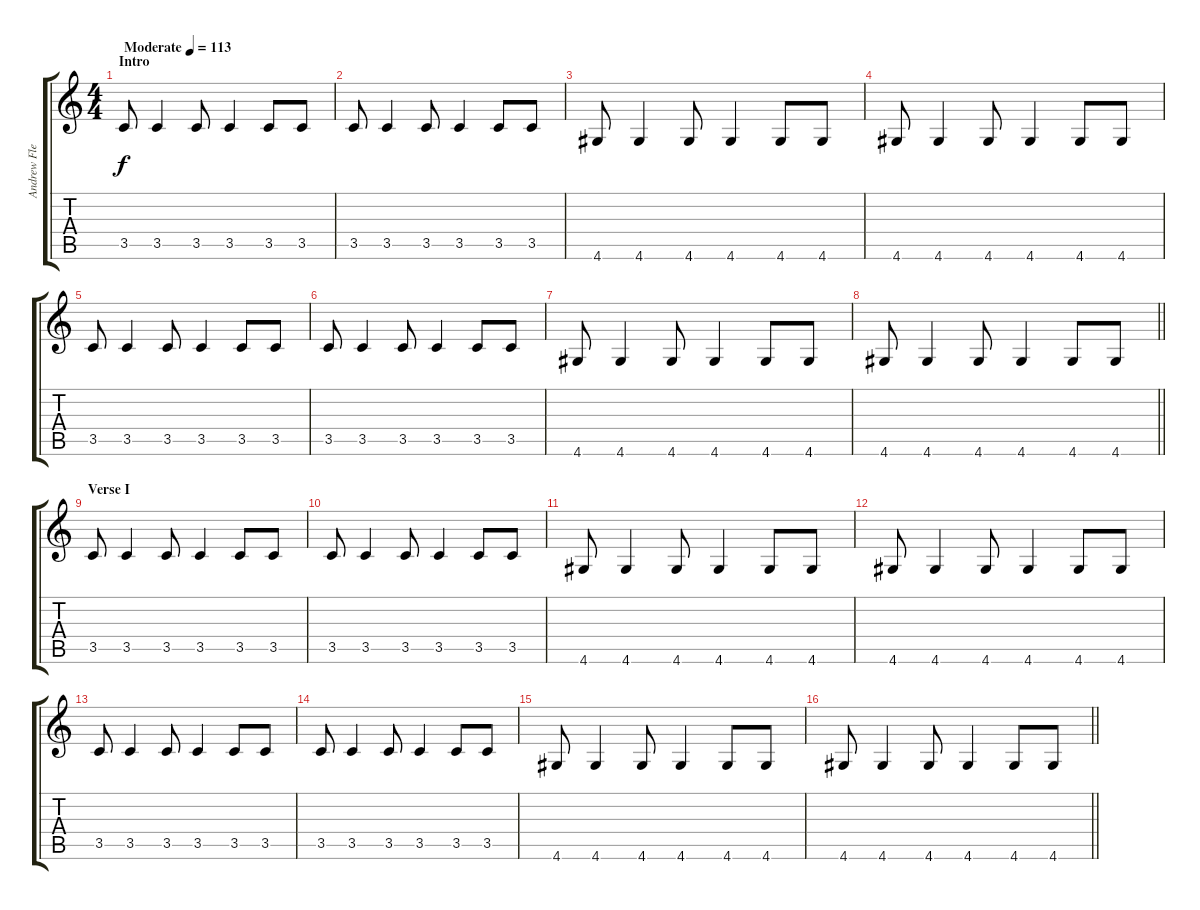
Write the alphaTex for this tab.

\track ("Andrew Fletcher - Synth Bass" "Andrew Fle") {instrument synthbass2}
\staff {score tabs}
\tuning (E4 B3 G3 D3 A2 E2) {hide}
\ts (4 4)
\section ("" "Intro")
\tempo (113 "Moderate")
\clef g2
\ks c
3.5.8{dy f instrument synthbass2} 3.5.4 3.5.8 3.5.4 3.5.8 3.5.8 |
3.5.8 3.5.4 3.5.8 3.5.4 3.5.8 3.5.8 |
4.6.8 4.6.4 4.6.8 4.6.4 4.6.8 4.6.8 |
4.6.8 4.6.4 4.6.8 4.6.4 4.6.8 4.6.8 |
3.5.8 3.5.4 3.5.8 3.5.4 3.5.8 3.5.8 |
3.5.8 3.5.4 3.5.8 3.5.4 3.5.8 3.5.8 |
4.6.8 4.6.4 4.6.8 4.6.4 4.6.8 4.6.8 |
\barLineRight lightlight
4.6.8 4.6.4 4.6.8 4.6.4 4.6.8 4.6.8 |
\section ("" "Verse I")
3.5.8 3.5.4 3.5.8 3.5.4 3.5.8 3.5.8 |
3.5.8 3.5.4 3.5.8 3.5.4 3.5.8 3.5.8 |
4.6.8 4.6.4 4.6.8 4.6.4 4.6.8 4.6.8 |
4.6.8 4.6.4 4.6.8 4.6.4 4.6.8 4.6.8 |
3.5.8 3.5.4 3.5.8 3.5.4 3.5.8 3.5.8 |
3.5.8 3.5.4 3.5.8 3.5.4 3.5.8 3.5.8 |
4.6.8 4.6.4 4.6.8 4.6.4 4.6.8 4.6.8 |
\barLineRight lightlight
4.6.8 4.6.4 4.6.8 4.6.4 4.6.8 4.6.8
